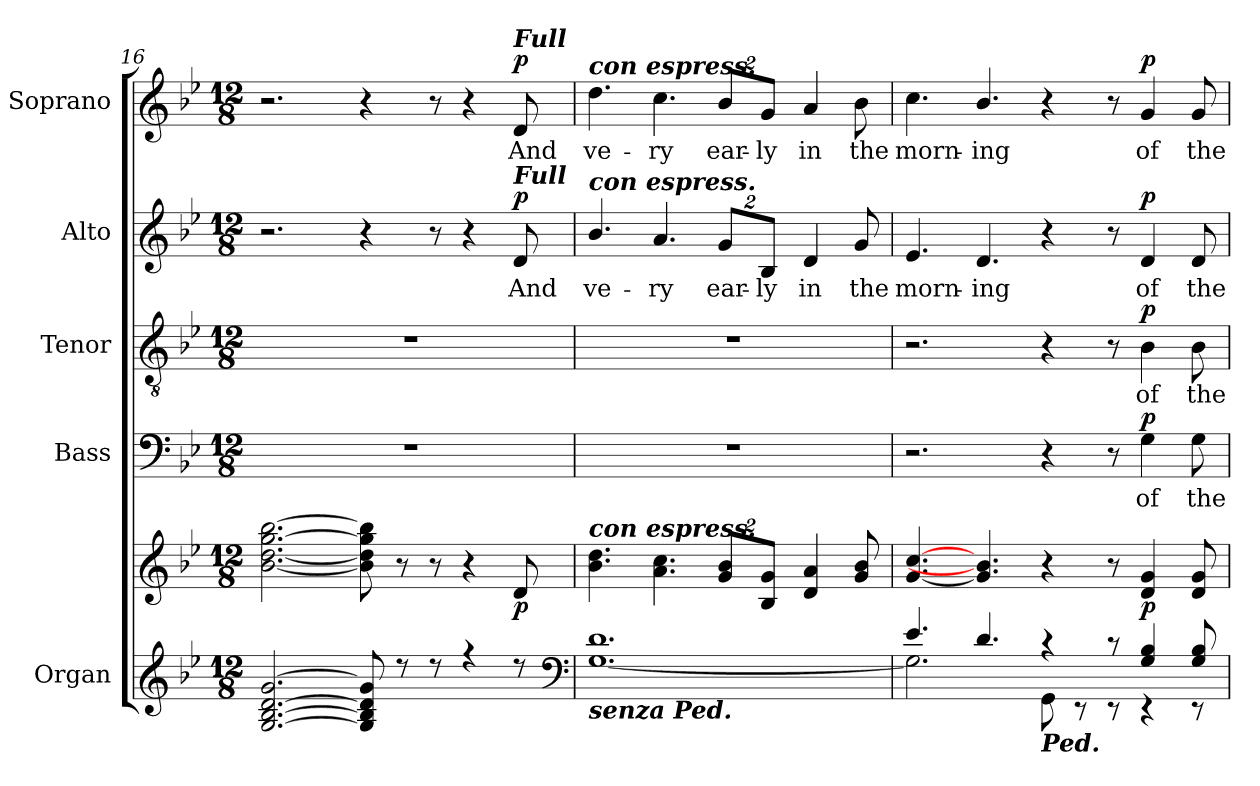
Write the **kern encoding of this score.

**kern	**kern	**dynam	**kern	**text	**dynam	**kern	**text	**dynam	**kern	**text	**dynam	**kern	**text	**dynam
*part5	*part5	*part5	*part4	*part4	*part4	*part3	*part3	*part3	*part2	*part2	*part2	*part1	*part1	*part1
*staff6	*staff5	*staff5/6	*staff4	*staff4	*staff4	*staff3	*staff3	*staff3	*staff2	*staff2	*staff2	*staff1	*staff1	*staff1
*I"Organ	*	*	*I"Bass	*	*	*I"Tenor	*	*	*I"Alto	*	*	*I"Soprano	*	*
*	*	*	*I'B	*	*	*I'T	*	*	*I'A	*	*	*I'S	*	*
!!LO:LB:g=z
*clefG2	*clefG2	*	*clefF4	*	*	*clefGv2	*	*	*clefG2	*	*	*clefG2	*	*
*k[b-e-]	*k[b-e-]	*	*k[b-e-]	*	*	*k[b-e-]	*	*	*k[b-e-]	*	*	*k[b-e-]	*	*
*B-:	*B-:	*	*B-:	*	*	*B-:	*	*	*B-:	*	*	*B-:	*	*
*M12/8	*M12/8	*	*M12/8	*	*	*M12/8	*	*	*M12/8	*	*	*M12/8	*	*
=16	=16	=16	=16	=16	=16	=16	=16	=16	=16	=16	=16	=16	=16	=16
*^	*	*	*	*	*	*	*	*	*	*	*	*	*	*
!	!	!	!	!LO:N:vis=1	!	!	!LO:N:vis=1	!	!	!	!	!	!	!	!
[2.G/ [2.B-/ [2.d/ [2.g/	1.ryy	[2.b- [2.dd [2.gg [2.bb-	.	1.r	.	.	1.r	.	.	2.r	.	.	2.r	.	.
8G/] 8B-/] 8d/] 8g/]	.	8b-] 8dd] 8gg] 8bb-]	.	.	.	.	.	.	.	4r	.	.	4r	.	.
8r	.	8r	.	.	.	.	.	.	.	.	.	.	.	.	.
8r	.	8r	.	.	.	.	.	.	.	8r	.	.	8r	.	.
4r	.	4r	.	.	.	.	.	.	.	4r	.	.	4r	.	.
!	!	!	!	!	!	!	!	!	!	!	!	!	!LO:TX:a:Bi:t=Full	!	!
!	!	!	!	!	!	!	!	!	!	!LO:TX:a:Bi:t=Full	!	!	!	!	!
!	!	!	!LO:DY:b	!	!	!	!	!	!	!	!LO:LY:b	!LO:DY:b	!	!LO:LY:b	!LO:DY:b
8r	.	8d	p	.	.	.	.	.	.	8d	And	p	8d	And	p
*clefF4	*	*	*	*	*	*	*	*	*	*	*	*	*	*	*
=17	=17	=17	=17	=17	=17	=17	=17	=17	=17	=17	=17	=17	=17	=17	=17
!	!	!	!	!	!	!	!	!	!	!	!	!	!LO:TX:a:Bi:t=con espress.	!	!
!	!	!	!	!	!	!	!	!	!	!LO:TX:a:Bi:t=con espress.	!	!	!	!	!
!	!	!LO:TX:a:Bi:t=con espress.	!	!	!	!	!	!	!	!	!	!	!	!	!
!LO:TX:b:Bi:t=senza Ped.	!	!	!	!	!	!	!	!	!	!	!	!	!	!	!
!	!	!	!	!LO:N:vis=1	!	!	!LO:N:vis=1	!	!	!	!LO:LY:b	!	!	!LO:LY:b	!
1.d/	[1.G\	4.b- 4.dd	.	1.r	.	.	1.r	.	.	4.b-/	ve-	.	4.dd	ve-	.
!	!	!	!	!	!	!	!	!	!	!	!LO:LY:b	!	!	!LO:LY:b	!
.	.	4.a 4.cc	.	.	.	.	.	.	.	4.a	-ry	.	4.cc	-ry	.
!	!	!	!	!	!	!	!	!	!	!	!LO:LY:b	!	!	!LO:LY:b	!
.	.	16%3g 16%3b-L	.	.	.	.	.	.	.	16%3g/L	ear-	.	16%3b-/L	ear-	.
!	!	!	!	!	!	!	!	!	!	!	!LO:LY:b	!	!	!LO:LY:b	!
.	.	16%3B- 16%3gJ	.	.	.	.	.	.	.	16%3B-/J	-ly	.	16%3g/J	-ly	.
!	!	!	!	!	!	!	!	!	!	!	!LO:LY:b	!	!	!LO:LY:b	!
.	.	4d 4a	.	.	.	.	.	.	.	4d	in	.	4a	in	.
!	!	!	!	!	!	!	!	!	!	!	!LO:LY:b	!	!	!LO:LY:b	!
.	.	8g 8b-	.	.	.	.	.	.	.	8g	the	.	8b-	the	.
=18	=18	=18	=18	=18	=18	=18	=18	=18	=18	=18	=18	=18	=18	=18	=18
!	!	!	!	!	!	!	!	!	!	!	!LO:LY:b	!	!	!LO:LY:b	!
4.e-/	2.G\]	[4.g/ [4.cc/	.	2.r	.	.	2.r	.	.	4.e-	morn-	.	4.cc	morn-	.
!	!	!	!	!	!	!	!	!	!	!	!LO:LY:b	!	!	!LO:LY:b	!
4.d/	.	4.g/] 4.b-/]	.	.	.	.	.	.	.	4.d/	-ing	.	4.b-/	-ing	.
!LO:TX:b:Bi:t=Ped.	!	!	!	!	!	!	!	!	!	!	!	!	!	!	!
4r	8GG\	4r	.	4r	.	.	4r	.	.	4r	.	.	4r	.	.
.	8r	.	.	.	.	.	.	.	.	.	.	.	.	.	.
8r	8r	8r	.	8r	.	.	8r	.	.	8r	.	.	8r	.	.
!	!	!	!LO:DY:b	!	!LO:LY:b	!LO:DY:b	!	!LO:LY:b	!LO:DY:b	!	!LO:LY:b	!LO:DY:b	!	!LO:LY:b	!LO:DY:b
4G/ 4B-/	4r	4d 4g	p	4G	of	p	4B-	of	p	4d	of	p	4g	of	p
!	!	!	!	!	!LO:LY:b	!	!	!LO:LY:b	!	!	!LO:LY:b	!	!	!LO:LY:b	!
8G/ 8B-/	8r	8d 8g	.	8G	the	.	8B-	the	.	8d	the	.	8g	the	.
*v	*v	*	*	*	*	*	*	*	*	*	*	*	*	*	*
=	=	=	=	=	=	=	=	=	=	=	=	=	=	=
*-	*-	*-	*-	*-	*-	*-	*-	*-	*-	*-	*-	*-	*-	*-
